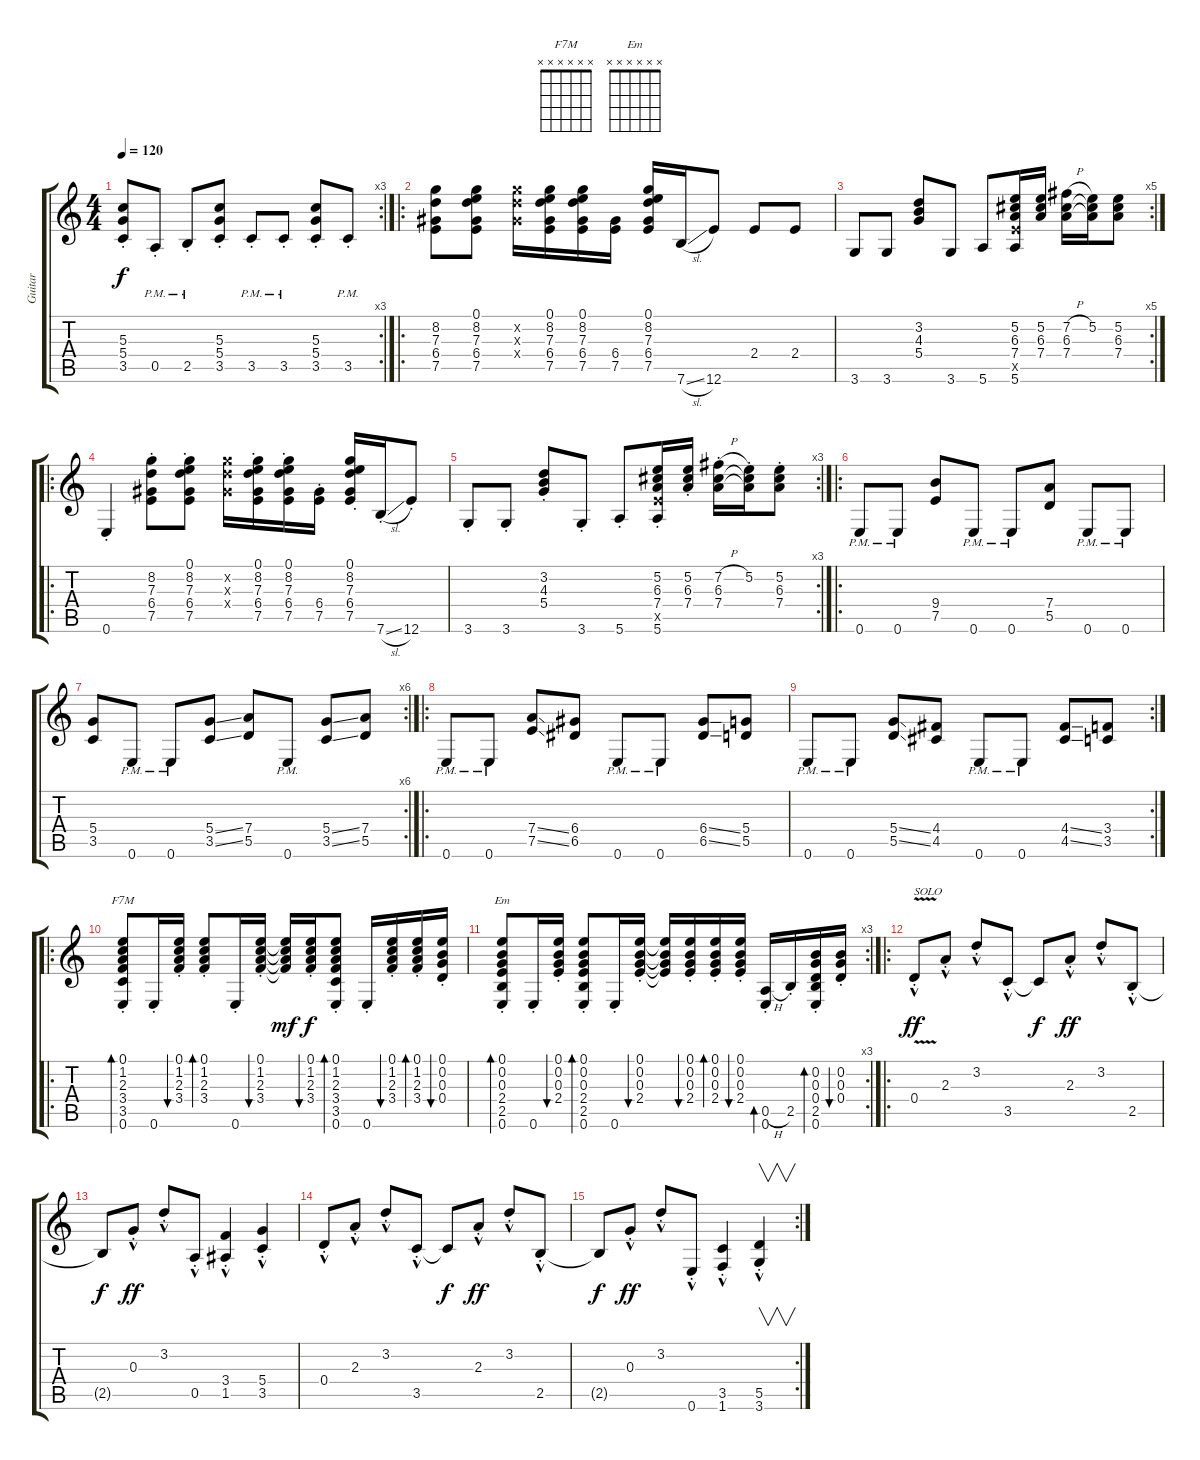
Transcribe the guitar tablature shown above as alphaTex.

\track ("Guitar" "Guitar") {instrument distortionguitar}
\staff {score tabs}
\tuning (E4 B3 G3 D3 A2 E2) {hide}
\chord ("F7M" x x x x x x)
\chord ("Em" x x x x x x)
\rc 3
\ts (4 4)
\tempo 120
\clef g2
\ks c
(5.3{st} 5.4{st} 3.5{st}).8{dy f} 0.5{pm st}.8 2.5{pm st}.8 (5.3{st} 5.4{st} 3.5{st}).8 3.5{pm st}.8 3.5{pm st}.8 (5.3{st} 5.4{st} 3.5{st}).8 3.5{pm st}.8 |
\ro
(8.2 7.3 6.4 7.5).8 (0.1 8.2 7.3 6.4 7.5).8 (8.2{x} 7.3{x} 6.4{x}).16 (0.1 8.2 7.3 6.4 7.5).16 (0.1 8.2 7.3 6.4 7.5).16 (6.4 7.5).16 (0.1 8.2 7.3 6.4 7.5).16 7.6{sl}.16 12.6.8 2.4.8 2.4.8 |
\rc 5
3.6.8 3.6.8{beam split} (3.2 4.3 5.4).8 3.6.8 5.6.8 (5.2 6.3 7.4 7.5{x} 5.6).16 (5.2 6.3 7.4).16 (7.2{h} 6.3 7.4).16 (5.2 6.3{t} 7.4{t}).16 (5.2 6.3 7.4).8 |
\ro
0.6{st}.4 (8.2{st} 7.3{st} 6.4{st} 7.5{st}).8 (0.1{st} 8.2{st} 7.3{st} 6.4{st} 7.5{st}).8 (8.2{x} 7.3{x} 6.4{x}).16 (0.1{st} 8.2{st} 7.3{st} 6.4{st} 7.5{st}).16 (0.1{st} 8.2{st} 7.3{st} 6.4{st} 7.5{st}).16 (6.4{st} 7.5{st}).16 (0.1{st} 8.2{st} 7.3{st} 6.4{st} 7.5{st}).16 7.6{sl st}.16 12.6{st}.8 |
\rc 3
3.6{st}.8 3.6{st}.8{beam split} (3.2{st} 4.3{st} 5.4{st}).8 3.6{st}.8 5.6{st}.8 (5.2{st} 6.3{st} 7.4{st} 7.5{x} 5.6{st}).16 (5.2{st} 6.3{st} 7.4{st}).16 (7.2{h st} 6.3{st} 7.4{st}).16 (5.2{st} 6.3{t} 7.4{t}).16 (5.2{st} 6.3{st} 7.4{st}).8 |
\ro
0.6{pm}.8 0.6{pm}.8 (9.4 7.5).8 0.6{pm}.8 0.6{pm}.8 (7.4 5.5).8 0.6{pm}.8 0.6{pm}.8 |
\rc 6
(5.4 3.5).8 0.6{pm}.8 0.6{pm}.8 (5.4{ss} 3.5{ss}).8 (7.4 5.5).8 0.6{pm}.8 (5.4{ss} 3.5{ss}).8 (7.4 5.5).8 |
\ro
0.6{pm}.8 0.6{pm}.8 (7.4{ss} 7.5{ss}).8 (6.4 6.5).8 0.6{pm}.8 0.6{pm}.8 (6.4{ss} 6.5{ss}).8 (5.4 5.5).8 |
\rc 2
0.6{pm}.8 0.6{pm}.8 (5.4{ss} 5.5{ss}).8 (4.4 4.5).8 0.6{pm}.8 0.6{pm}.8 (4.4{ss} 4.5{ss}).8 (3.4 3.5).8 |
\ro
(0.1{st} 1.2{st} 2.3{st} 3.4{st} 3.5{st} 0.6{st}).8{bd 60 ch "F7M"} 0.6{st}.16 (0.1{st} 1.2{st} 2.3{st} 3.4{st}).16{bu 60} (0.1{st} 1.2{st} 2.3{st} 3.4{st}).8{bd 60} 0.6{st}.16 (0.1{st} 1.2{st} 2.3{st} 3.4{st}).16{bu 60} (0.1{t} 1.2{t} 2.3{t} 3.4{t}).16{dy mf} (0.1{st} 1.2{st} 2.3{st} 3.4{st}).16{bu 60 dy f} (0.1{st} 1.2{st} 2.3{st} 3.4{st} 3.5{st} 0.6{st}).8{bd 60} 0.6{st}.16 (0.1{st} 1.2{st} 2.3{st} 3.4{st}).16{bu 60} (0.1{st} 1.2{st} 2.3{st} 3.4{st}).16{bd 60} (0.1{st} 0.2{st} 0.3{st} 0.4{st}).16{bu 60} |
\rc 3
(0.1{st} 0.2{st} 0.3{st} 2.4{st} 2.5{st} 0.6{st}).8{bd 60 ch "Em"} 0.6{st}.16 (0.1{st} 0.2{st} 0.3{st} 2.4{st}).16{bu 60} (0.1{st} 0.2{st} 0.3{st} 2.4{st} 2.5{st} 0.6{st}).8{bd 60} 0.6{st}.16 (0.1{st} 0.2{st} 0.3{st} 2.4{st}).16{bu 60} (0.1{t} 0.2{t} 0.3{t} 2.4{t}).16 (0.1{st} 0.2{st} 0.3{st} 2.4{st}).16{bu 60} (0.1{st} 0.2{st} 0.3{st} 2.4{st}).16{bd 60} (0.1{st} 0.2{st} 0.3{st} 2.4{st}).16{bu 60} (0.5{h st} 0.6{st}).16{bd 60 beam Up} 2.5{st}.16{beam Up} (0.2{st} 0.3{st} 0.4{st} 2.5{st} 0.6{st}).16{bd 60 beam Up} (0.2{st} 0.3{st} 0.4{st}).16{bu 60 beam Up} |
\ro
0.4{v hac st}.8{txt "SOLO" dy ff} 2.3{hac st}.8{beam split} 3.2{hac st}.8 3.5{hac st}.8 3.5{t}.8{dy f} 2.3{hac st}.8{dy ff beam split} 3.2{hac st}.8 2.5{hac st}.8 |
2.5{t}.8{dy f} 0.3{hac st}.8{dy ff beam split} 3.2{hac st}.8 0.5{hac st}.8 (3.4{hac st} 1.5{hac st}).4 (5.4{hac st} 3.5{hac st}).4 |
0.4{hac st}.8 2.3{hac st}.8{beam split} 3.2{hac st}.8 3.5{hac st}.8 3.5{t}.8{dy f} 2.3{hac st}.8{dy ff beam split} 3.2{hac st}.8 2.5{hac st}.8 |
\rc 2
2.5{t}.8{dy f} 0.3{hac st}.8{dy ff beam split} 3.2{hac st}.8 0.6{hac st}.8 (3.5{hac st} 1.6{hac st}).4 (5.5{hac st} 3.6{hac st}).4{v}
